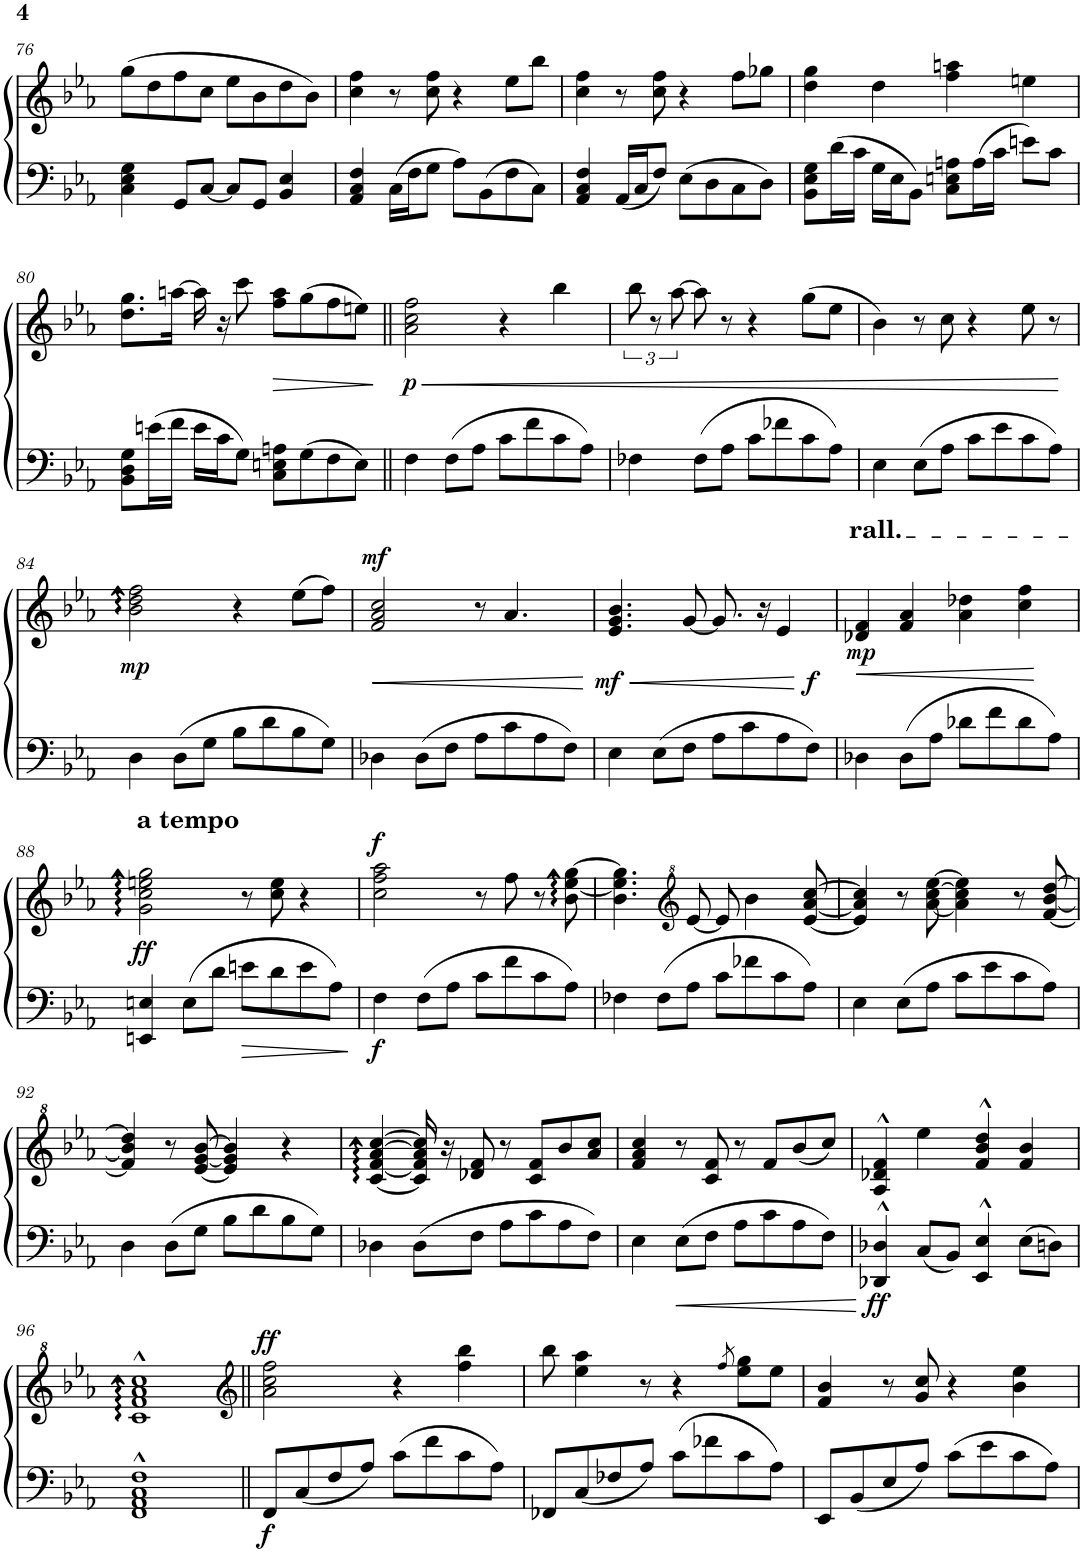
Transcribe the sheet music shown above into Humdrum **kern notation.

**kern	**dynam	**kern	**dynam
*part2	*part2	*part1	*part1
*staff2	*staff2	*staff1	*staff1
*I"Piano, Left Hand	*	*I"Piano, Right Hand	*
*I'Pno	*	*I'Pno	*
!!LO:PB:g=z
*clefF4	*	*clefG2	*
*k[b-e-a-]	*	*k[b-e-a-]	*
*M4/4	*	*M4/4	*
=76	=76	=76	=76
4C\ 4E-\ 4G\	.	(8gg\L	.
.	.	8dd\	.
8GG/L	.	8ff\	.
[8C/J	.	8cc\J	.
8C/L]	.	8ee-\L	.
8GG/J	.	8b-\	.
4BB-/ 4E-/	.	8dd\	.
.	.	8b-\J)	.
=77	=77	=77	=77
4AA-/ 4C/ 4F/	.	4cc\ 4ff\	.
(16C\LL	.	8r	.
16F\J	.	.	.
8G\J	.	8cc\ 8ff\	.
8A-\L)	.	4r	.
(8BB-\	.	.	.
8F\	.	8ee-\L	.
8C\J)	.	8bb-\J	.
=78	=78	=78	=78
4AA-/ 4C/ 4F/	.	4cc\ 4ff\	.
(16AA-/LL	.	8r	.
16C/J	.	.	.
8F/J)	.	8cc\ 8ff\	.
(8E-\L	.	4r	.
8D\	.	.	.
8C\	.	8ff\L	.
8D\J)	.	8gg-X\J	.
=79	=79	=79	=79
8BB-\ 8E-\ 8G\L	.	4dd\ 4gg\	.
(16d\L	.	.	.
16c\JJ	.	.	.
16G\LL	.	4dd\	.
16E-\J	.	.	.
8BB-\J)	.	.	.
8C\ 8En\ 8An\L	.	4ff\ 4aan\	.
(16A\L	.	.	.
16c\JJ	.	.	.
8en\L)	.	4een\	.
8c\J	.	.	.
!!LO:LB:g=z
=80	=80	=80	=80
8BB-\ 8D\ 8G\L	.	8.dd\ 8.gg\L	.
(16en\L	.	.	.
16f\JJ	.	[16aan\Jk	.
16e\LL	.	16aa\]	.
16c\J	.	16r	.
8G\J)	.	8ccc\	.
!	!	!	!LO:HP:b
8C\ 8En\ 8An\L	.	8ff\ 8aa\L	>
(8G\	.	(8gg\	.
8F\	.	8ff\	.
8E\J)	.	8een\J)	.
.	.	.	]
=81||	=81||	=81||	=81||
!	!	!	!LO:HP:b
!	!	!	!LO:DY:n=1:b
4F\	.	2a-\ 2cc\ 2ff\	< p
(8F\L	.	.	.
8A-\J	.	.	.
8c\L	.	4r	.
8f\	.	.	.
8c\	.	4bb-\	.
8A-\J)	.	.	.
=82	=82	=82	=82
4F-X\	.	12bb-\	.
.	.	12r	.
.	.	[12aa-\	.
(8F-\L	.	8aa-\]	.
8A-\J	.	8r	.
8c\L	.	4r	.
8f-X\	.	.	.
8c\	.	(8gg\L	.
8A-\J)	.	8ee-\J	.
=83	=83	=83	=83
4E-\	.	4b-\)	.
(8E-\L	.	8r	.
8A-\J	.	8cc\	.
8c\L	.	4r	.
8e-\	.	.	.
8c\	.	8ee-\	.
8A-\J)	.	8r	.
.	.	.	[
!!LO:LB:g=z
=84	=84	=84	=84
!	!	!	!LO:DY:b
4D\	.	2b-\ 2dd\ 2ff\	mp
(8D\L	.	.	.
8G\J	.	.	.
8B-\L	.	4r	.
8d\	.	.	.
8B-\	.	(8ee-\L	.
8G\J)	.	8ff\J)	.
=85	=85	=85	=85
!	!LO:HP:b	!	!LO:DY:a
4D-X\	<	2f/ 2a-/ 2cc/	mf
(8D-\L	.	.	.
8F\J	.	.	.
8A-\L	.	8r	.
8c\	.	4.a-/	.
8A-\	.	.	.
8F\J)	.	.	.
.	[	.	.
=86	=86	=86	=86
!	!LO:HP:b	!	!
!	!LO:DY:n=1:a	!	!
4E-\	< mf	4.e-/ 4.g/ 4.b-/	.
(8E-\L	.	.	.
8F\J	.	[8g/	.
8A-\L	.	8.g/]	.
8c\	.	.	.
.	.	16r	.
8A-\	.	4e-/	.
!	!LO:DY:n=2:a	!	!
8F\J)	[ f	.	.
=87	=87	=87	=87
!	!	!LO:TX:a:t=rall.	!
!	!	!	!LO:DY:b
4D-X\	.	4d-X/ 4f/	mp
!	!	!	!LO:HP:b
(8D-\L	.	4f/ 4a-/	<
8A-\J	.	.	.
8d-X\L	.	4a-\ 4dd-X\	.
8f\	.	.	.
8d-\	.	4cc\ 4ff\	.
8A-\J)	.	.	.
.	.	.	[
!!LO:LB:g=z
=88	=88	=88	=88
!	!	!LO:TX:a:B:t=a tempo	!
!	!	!	!LO:DY:b
4EEn/ 4En/	.	2g\ 2cc\ 2een\ 2gg\	ff
(8E\L	.	.	.
8d\J	.	.	.
!	!LO:HP:b	!	!
8en\L	>	8r	.
8d\	.	8cc\ 8ee\	.
8e\	.	4r	.
8A-\J)	.	.	.
.	]	.	.
=89	=89	=89	=89
!	!LO:DY:b	!	!LO:DY:a
4F\	f	2cc\ 2ff\ 2aa-\	f
(8F\L	.	.	.
8A-\J	.	.	.
8c\L	.	8r	.
8f\	.	8ff\	.
8c\	.	8r	.
8A-\J)	.	8b-\ [8ee-\ [8gg\	.
=90	=90	=90	=90
4F-X\	.	4.b-\ 4.ee-\] 4.gg\]	.
(8F-\L	.	.	.
*	*	*clefG^2	*
8A-\J	.	[8ee-/	.
8c\L	.	8ee-/]	.
8f-X\	.	4bb-\	.
8c\	.	.	.
8A-\J)	.	[8ee-/ [8aa-/ [8ccc/	.
=91	=91	=91	=91
4E-\	.	4ee-/] 4aa-/] 4ccc/]	.
(8E-\L	.	8r	.
8A-\J	.	[8aa-\ [8ccc\ [8eee-\	.
8c\L	.	4aa-\] 4ccc\] 4eee-\]	.
8e-\	.	.	.
8c\	.	8r	.
8A-\J)	.	[8ff/ [8bb-/ [8ddd/	.
!!LO:LB:g=z
=92	=92	=92	=92
4D\	.	4ff/] 4bb-/] 4ddd/]	.
(8D\L	.	8r	.
8G\J	.	[8ee-/ [8gg/ [8bb-/	.
8B-\L	.	4ee-/] 4gg/] 4bb-/]	.
8d\	.	.	.
8B-\	.	4r	.
8G\J)	.	.	.
=93	=93	=93	=93
4D-X\	.	[4cc/ [4ff/ [4aa-/ [4ccc/	.
(8D-\L	.	16cc/] 16ff/] 16aa-/] 16ccc/]	.
.	.	16r	.
8F\J	.	8dd-X/ 8ff/	.
8A-\L	.	8r	.
8c\	.	8cc/ 8ff/L	.
8A-\	.	8bb-/	.
8F\J)	.	8aa-/ 8ccc/J	.
=94	=94	=94	=94
4E-\	.	4ff/ 4aa-/ 4ccc/	.
!	!LO:HP:b	!	!
(8E-\L	<	8r	.
8F\J	.	8cc/ 8ff/	.
8A-\L	.	8r	.
8c\	.	8ff/L	.
8A-\	.	(8bb-/	.
8F\J)	.	8ccc/J)	.
.	[	.	.
=95	=95	=95	=95
!	!LO:DY:b	!	!
4DD-X/^^ 4D-X/^^	ff	4a-/^^ 4dd-X/^^ 4ff/^^	.
(8C/L	.	4eee-\	.
8BB-/J)	.	.	.
4EE-/^^ 4E-/^^	.	4ff/^^ 4bb-/^^ 4ddd/^^	.
(8E-\L	.	4ff/ 4bb-/	.
8Dn\J)	.	.	.
!!LO:LB:g=z
=96	=96	=96	=96
1FF^^ 1AA-^^ 1C^^ 1F^^	.	1cc^^ 1ff^^ 1aa-^^ 1ccc^^	.
=97||	=97||	=97||	=97||
*	*	*clefG2	*
!	!LO:DY:b	!	!LO:DY:a
8FF/L	f	2a-\ 2cc\ 2ff\	ff
(8C/	.	.	.
8F/	.	.	.
8A-/J)	.	.	.
(8c\L	.	4r	.
8f\	.	.	.
8c\	.	4ff\ 4bb-\	.
8A-\J)	.	.	.
=98	=98	=98	=98
8FF-X/L	.	8bb-\	.
(8C/	.	4ee-\ 4aa-\	.
8F-X/	.	.	.
8A-/J)	.	8r	.
(8c\L	.	4r	.
8f-X\	.	.	.
.	.	8qff/	.
8c\	.	8ee-\ 8gg\L	.
8A-\J)	.	8ee-\J	.
=99	=99	=99	=99
8EE-/L	.	4f/ 4b-/	.
(8BB-/	.	.	.
8E-/	.	8r	.
8A-/J)	.	8g/ 8cc/	.
(8c\L	.	4r	.
8e-\	.	.	.
8c\	.	4b-\ 4ee-\	.
8A-\J)	.	.	.
=	=	=	=
*-	*-	*-	*-
